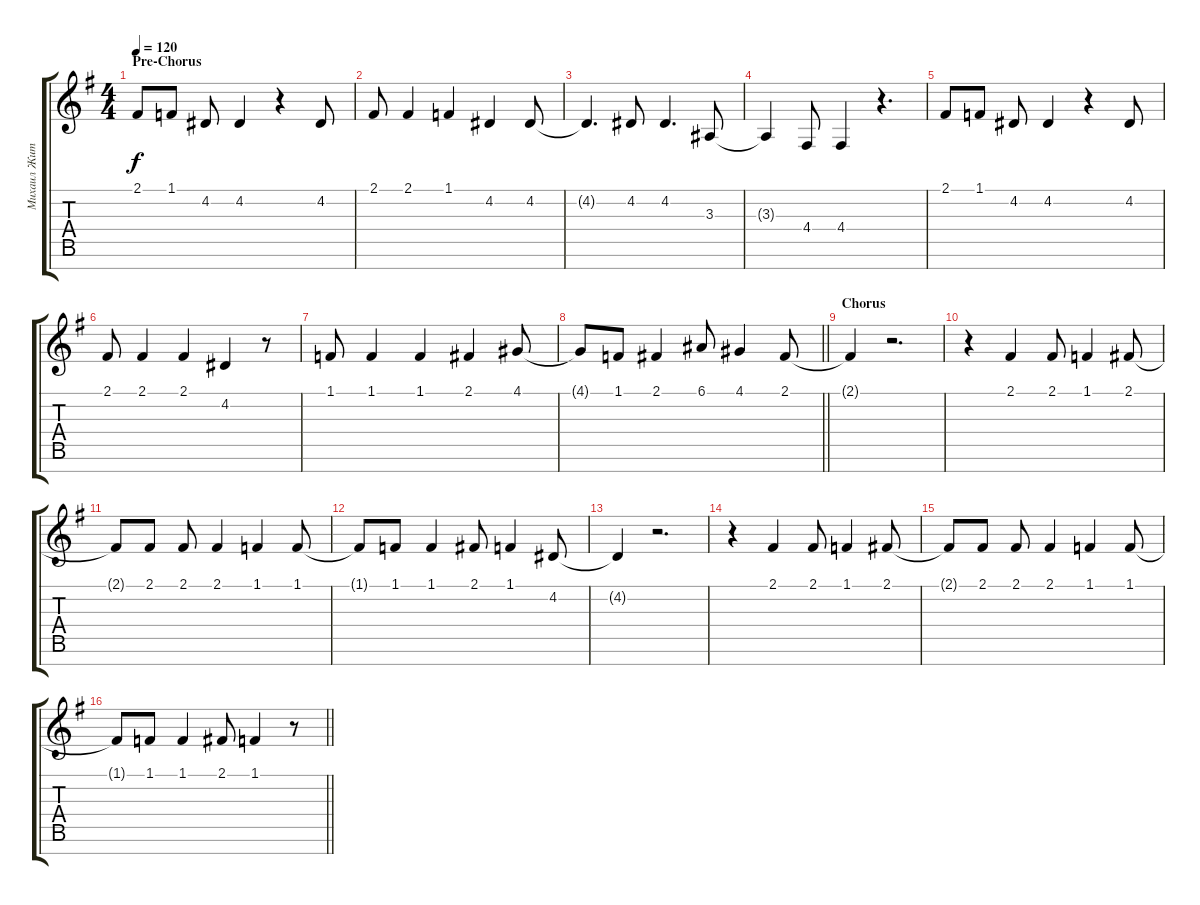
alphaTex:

\track ("Михаил Житняков" "Михаил Жит") {instrument altosax}
\staff {score tabs}
\tuning (E4 B3 G3 D3 A2 E2 B1) {hide}
\ts (4 4)
\section ("" "Pre-Chorus")
\tempo 120
\clef g2
\ks g
2.1.8{dy f} 1.1.8 4.2.8 4.2.4 r.4 4.2.8 |
2.1.8 2.1.4 1.1.4 4.2.4 4.2.8 |
4.2{t}.4{d} 4.2.8 4.2.4{d} 3.3.8 |
3.3{t}.4 4.4.8 4.4.4 r.4{d} |
2.1.8 1.1.8 4.2.8 4.2.4 r.4 4.2.8 |
2.1.8 2.1.4 2.1.4 4.2.4 r.8 |
1.1.8 1.1.4 1.1.4 2.1.4 4.1.8 |
\barLineRight lightlight
4.1{t}.8 1.1.8 2.1.4 6.1.8 4.1.4 2.1.8 |
\section ("" "Chorus")
2.1{t}.4 r.2{d} |
r.4 2.1.4 2.1.8 1.1.4 2.1.8 |
2.1{t}.8 2.1.8 2.1.8 2.1.4 1.1.4 1.1.8 |
1.1{t}.8 1.1.8 1.1.4 2.1.8 1.1.4 4.2.8 |
4.2{t}.4 r.2{d} |
r.4 2.1.4 2.1.8 1.1.4 2.1.8 |
2.1{t}.8 2.1.8 2.1.8 2.1.4 1.1.4 1.1.8 |
\barLineRight lightlight
1.1{t}.8 1.1.8 1.1.4 2.1.8 1.1.4 r.8
